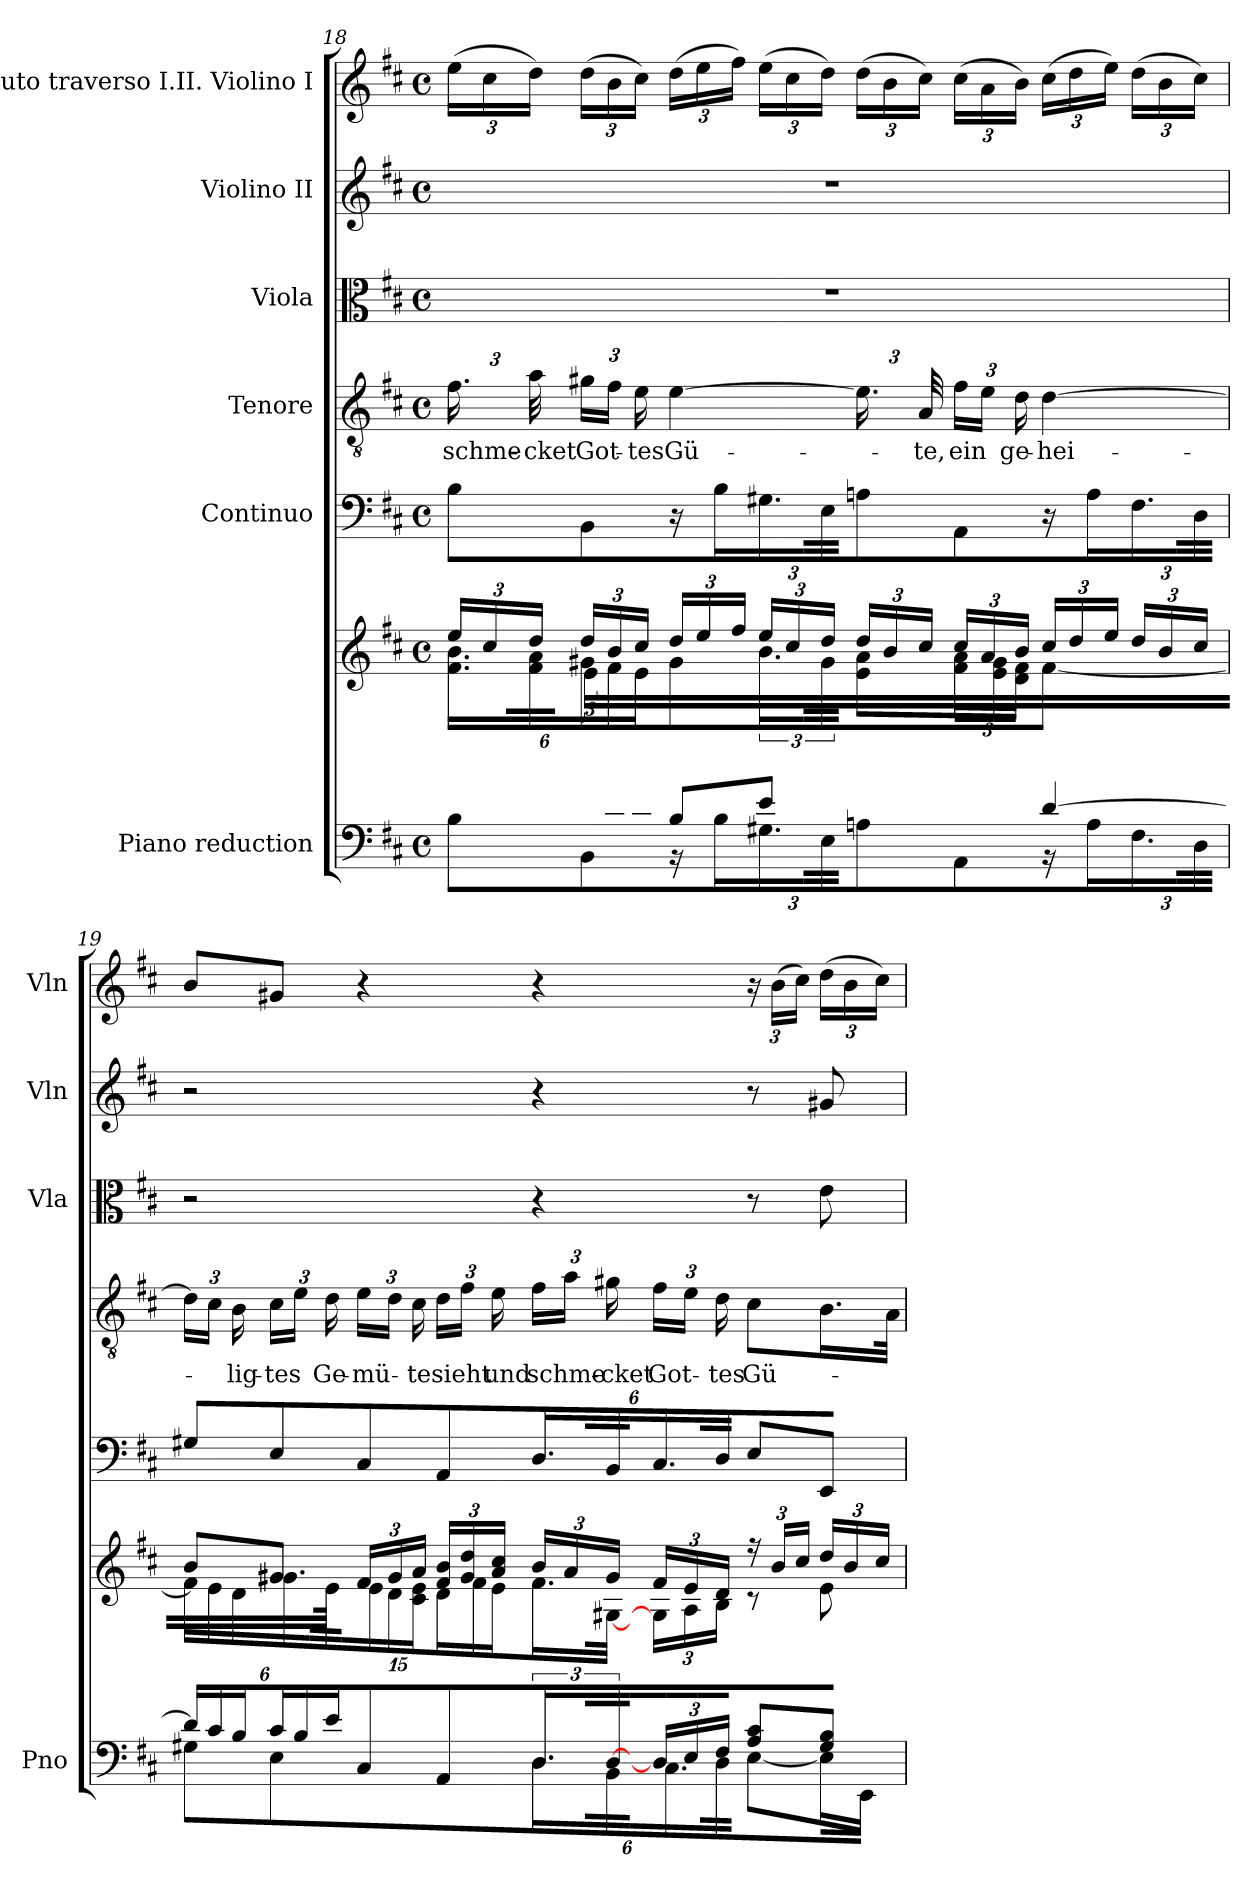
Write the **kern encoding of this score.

**kern	**kern	**dynam	**kern	**kern	**text	**kern	**kern	**kern
*part6	*part6	*part6	*part5	*part4	*part4	*part3	*part2	*part1
*staff7	*staff6	*staff6/7	*staff5	*staff4	*staff4	*staff3	*staff2	*staff1
*I"Piano reduction	*	*	*I"Continuo	*I"Tenore	*	*I"Viola	*I"Violino II	*I"Flauto traverso I.II. Violino I
*I'Pno	*	*	*	*	*	*I'Vla	*I'Vln	*I'Vln
*clefF4	*clefG2	*	*clefF4	*clefGv2	*	*clefC3	*clefG2	*clefG2
*k[f#c#]	*k[f#c#]	*	*k[f#c#]	*k[f#c#]	*	*k[f#c#]	*k[f#c#]	*k[f#c#]
*M4/4	*M4/4	*	*M4/4	*M4/4	*	*M4/4	*M4/4	*M4/4
*met(c)	*met(c)	*	*met(c)	*met(c)	*	*met(c)	*met(c)	*met(c)
=18	=18	=18	=18	=18	=18	=18	=18	=18
*^	*^	*	*	*	*	*	*	*
*	*	*Xbrackettup	*brackettup	*	*	*Xbrackettup	*	*	*	*
*	*	*	*^	*	*	*	*	*	*	*
!	!	!	!	!	!	!	!	!LO:LY:b	!	!	!
*	*	*	*	*	*	*	*	*	*	*	*Xbrackettup
8ryy	8B\L	24ee/LL	24.f#\ 24.b\LL	8ryy	.	8B\L	24.f#\	schme-	1r	1r	(24ee\LL
.	.	24cc#/	.	.	.	.	.	.	.	.	24cc#\
.	.	.	48ryy	.	.	.	48ryy	.	.	.	.
!	!	!	!	!	!	!	!	!LO:LY:b	!	!	!
.	.	24dd/JJ	48f#\ 48a\JJJ	.	.	.	48a\	-cket	.	.	24dd\JJ)
.	.	.	48ryy	.	.	.	48ryy	.	.	.	.
*	*	*Xbrackettup	*	*	*	*	*	*	*	*	*
!	!	!	!	!	!	!	!	!LO:LY:b	!	!	!
24ryy	8BB\J	24dd/LL	24g#X\LL	24e\LL	.	8BB\J	24g#X\LL	Got-	.	.	(24dd\LL
24d/	.	24b/	24f#\	6%5ryy	.	.	24f#\JJ	.	.	.	24b\
!	!	!	!	!	!	!	!	!LO:LY:b	!	!	!
24c#/JJ	.	24cc#/JJ	24e\JJ	.	.	.	24e\	-tes	.	.	24cc#\JJ)
!	!	!	!	!	!	!	!	!LO:LY:b	!	!	!
8B/L	16r	24dd/LL	8g#\L	.	.	16r	[4e\	Gü-	.	.	(24dd\LL
.	.	24ee/	.	.	.	.	.	.	.	.	24ee\
.	16B\LL	.	.	.	.	16B\LL	.	.	.	.	.
.	.	24ff#/JJ	.	.	.	.	.	.	.	.	24ff#\JJ)
*	*Xbrackettup	*	*brackettup	*	*	*Xbrackettup	*	*	*	*	*
8e/J	24.G#X\	24ee/LL	24.b\L	.	.	24.G#X\	.	.	.	.	(24ee\LL
.	.	24cc#/	.	.	.	.	.	.	.	.	24cc#\
.	48ryy	.	48ryy	.	.	48ryy	.	.	.	.	.
.	48E\JJJ	24dd/JJ	48g#\JJJ	.	.	48E\JJJ	.	.	.	.	24dd\JJ)
.	48ryy	.	48ryy	.	.	48ryy	.	.	.	.	.
*	*	*Xbrackettup	*	*	*	*	*	*	*	*	*
4ryy	8An\L	24dd/LL	8e\ 8a\L	.	.	8An\L	24.e\]	.	.	.	(24dd\LL
.	.	24b/	.	.	.	.	.	.	.	.	24b\
.	.	.	.	.	.	.	48ryy	.	.	.	.
!	!	!	!	!	!	!	!	!LO:LY:b	!	!	!
.	.	24cc#/JJ	.	.	.	.	48A/	-te,	.	.	24cc#\JJ)
.	.	.	.	.	.	.	48ryy	.	.	.	.
!	!	!	!	!	!	!	!	!LO:LY:b	!	!	!
.	8AA\J	24cc#/LL	24f#\ 24a\L	.	.	8AA\J	24f#\LL	ein	.	.	(24cc#\LL
.	.	24a/	24e\ 24g#\	.	.	.	24e\JJ	.	.	.	24a\
!	!	!	!	!	!	!	!	!LO:LY:b	!	!	!
.	.	24b/JJ	24d\ 24f#\JJ	.	.	.	24d\	ge-	.	.	24b\JJ)
!	!	!	!	!	!	!	!	!LO:LY:b	!	!	!
[4d/	16r	24cc#/LL	[4f#\	.	.	16r	[4d\	-hei-	.	.	(24cc#\LL
.	.	24dd/	.	.	.	.	.	.	.	.	24dd\
.	16A\LL	.	.	.	.	16A\LL	.	.	.	.	.
.	.	24ee/JJ	.	.	.	.	.	.	.	.	24ee\JJ)
.	24.F#\	24dd/LL	.	.	.	24.F#\	.	.	.	.	(24dd\LL
.	.	24b/	.	.	.	.	.	.	.	.	24b\
.	48ryy	.	.	.	.	48ryy	.	.	.	.	.
.	48D\JJJ	24cc#/JJ	.	.	.	48D\JJJ	.	.	.	.	24cc#\JJ)
.	48ryy	.	.	.	.	48ryy	.	.	.	.	.
*	*	*	*v	*v	*	*	*	*	*	*	*
!!LO:LB:g=z
=19	=19	=19	=19	=19	=19	=19	=19	=19	=19	=19
24d/LL]	8G#X\L	8b/L	24f#\LL]	.	8G#X\L	24d\LL]	.	2r	2r	8b/L
24c#/	.	.	24e\	.	.	24c#\JJ	.	.	.	.
!	!	!	!	!	!	!	!LO:LY:b	!	!	!
24B/JJ	.	.	24d\JJ	.	.	24B\	-lig-	.	.	.
*	*	*	*brackettup	*	*	*	*	*	*	*
!	!	!	!	!	!	!	!LO:LY:b	!	!	!
24c#/LL	8E\J	8g#X/J	24.g#\LL	.	8E\	24c#\LL	-tes	.	.	8g#X/J
24B/	.	.	.	.	.	24e\JJ	.	.	.	.
.	.	.	48ryy	.	.	.	.	.	.	.
!	!	!	!	!	!	!	!LO:LY:b	!	!	!
24e/JJ	.	.	48e\JJJ	.	.	24d\	Ge-	.	.	.
.	.	.	48ryy	.	.	.	.	.	.	.
*	*	*Xbrackettup	*	*	*	*	*	*	*	*
!	!	!	!	!	!	!	!LO:LY:b	!	!	!
8C#/L	4ryy	24f#/LL	24e\LL	.	8C#\	24e\LL	-mü-	.	.	4r
.	.	24g#/	24d\	.	.	24d\JJ	.	.	.	.
!	!	!	!	!	!	!	!LO:LY:b	!	!	!
.	.	24a/JJ	24c#\ 24e\JJ	.	.	24c#\	-te	.	.	.
!	!	!	!	!	!	!	!LO:LY:b	!	!	!
8AA/J	.	24f#/ 24b/LL	24d\LL	.	8AA\J	24d\LL	sieht	.	.	.
.	.	24g#/ 24dd/	24f#\	.	.	24f#\JJ	.	.	.	.
!	!	!	!	!	!	!	!LO:LY:b	!	!	!
.	.	24a/ 24cc#/JJ	24e\JJ	.	.	24e\	und	.	.	.
*brackettup	*Xbrackettup	*brackettup	*	*	*	*	*	*	*	*
!	!	!	!	!	!	!	!LO:LY:b	!	!	!
24.D/LL	24.D\LL	24b/LL	24.f#\LL	.	24.D/LL	24f#\LL	schme-	4r	4r	4r
.	.	24a/	.	.	.	24a\JJ	.	.	.	.
48ryy	48ryy	.	48ryy	.	48ryy	.	.	.	.	.
!	!	!	!	!	!	!	!LO:LY:b	!	!	!
[48D/JJJ	48BB\J	24g#/JJ	[48G#X\JJJ	.	48BB/J	24g#X\	-cket	.	.	.
48ryy	48ryy	.	48ryy	.	48ryy	.	.	.	.	.
!	!	!	!	!	!	!	!LO:LY:b	!	!	!
24D/LL]	24.C#\	24f#/LL	24G#\LL]	.	24.C#/	24f#\LL	Got-	.	.	.
24E/	.	24e/	24A\	.	.	24e\JJ	.	.	.	.
.	48ryy	.	.	.	48ryy	.	.	.	.	.
!	!	!	!	!	!	!	!LO:LY:b	!	!	!
24F#/JJ	48D\JJJ	24d/JJ	24B\JJ	.	48D/JJJ	24d\	-tes	.	.	.
.	48ryy	.	.	.	48ryy	.	.	.	.	.
*	*	*Xbrackettup	*	*	*	*	*	*	*	*
!	!	!	!	!	!	!	!LO:LY:b	!	!	!
8A/ 8c#/L	[8E\L	24r	8r	.	8E/L	8c#\L	Gü-	8r	8r	24r
.	.	24b/LL	.	.	.	.	.	.	.	(24b\LL
.	.	24cc#/JJ	.	.	.	.	.	.	.	24cc#\JJ)
!	!	!	!	!LO:DY:b	!	!	!	!	!	!
!	!	!	!	!LO:DY:n=1:b	!	!	!	!	!	!
!	!	!	!	!LO:DY:n=2:b	!	!	!	!	!	!
8G#/ 8B/J	16E\L]	24dd/LL	8e\	other-dynamics f other-dynamics	8EE/J	16.B\L	.	8e\	8g#X/	(24dd\LL
.	.	24b/	.	.	.	.	.	.	.	24b\
.	16EE\JJ	.	.	.	.	.	.	.	.	.
.	.	24cc#/JJ	.	.	.	.	.	.	.	24cc#\JJ)
.	.	.	.	.	.	32A\JJk	.	.	.	.
*v	*v	*	*	*	*	*	*	*	*	*
*	*v	*v	*	*	*	*	*	*	*
=	=	=	=	=	=	=	=	=
*-	*-	*-	*-	*-	*-	*-	*-	*-
